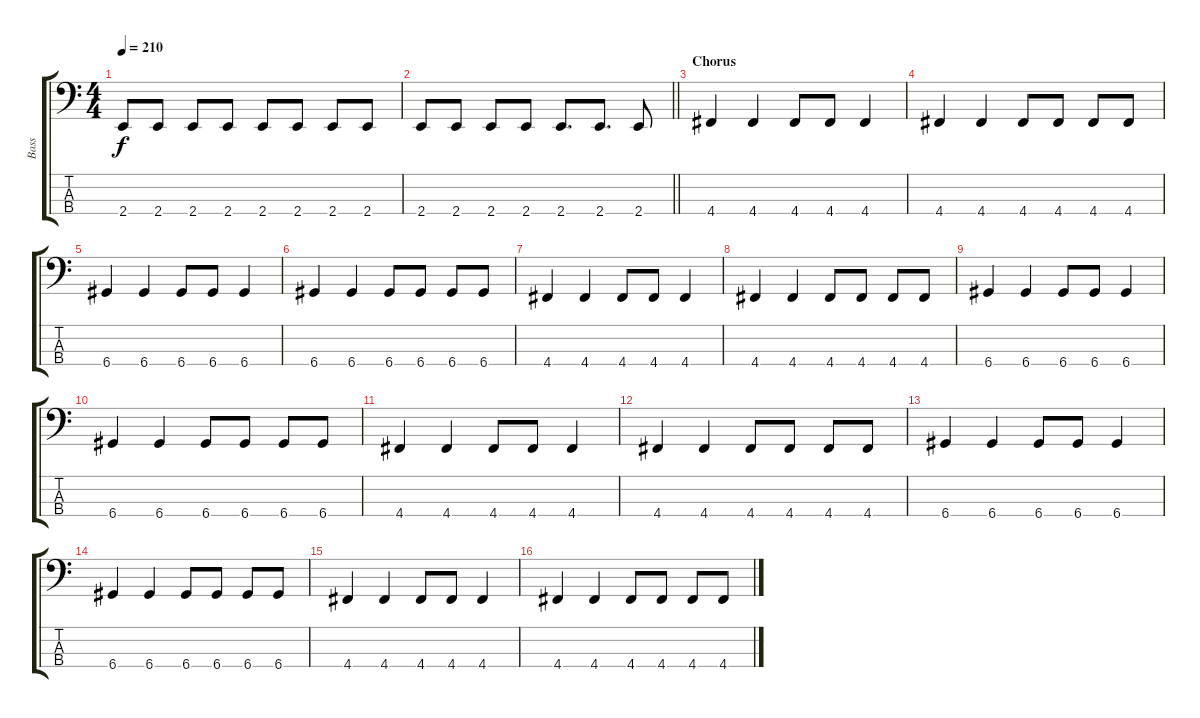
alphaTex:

\track ("Bass" "Bass") {instrument electricbasspick}
\staff {score tabs}
\tuning (G2 D2 A1 D1) {hide}
\ts (4 4)
\tempo 210
\clef f4
\ks c
2.4.8{dy f} 2.4.8 2.4.8 2.4.8 2.4.8 2.4.8 2.4.8 2.4.8 |
\barLineRight lightlight
2.4.8 2.4.8 2.4.8 2.4.8 2.4.8{d} 2.4.8{d} 2.4.8 |
\section ("" "Chorus")
4.4.4 4.4.4 4.4.8 4.4.8 4.4.4 |
4.4.4 4.4.4 4.4.8 4.4.8 4.4.8 4.4.8 |
6.4.4 6.4.4 6.4.8 6.4.8 6.4.4 |
6.4.4 6.4.4 6.4.8 6.4.8 6.4.8 6.4.8 |
4.4.4 4.4.4 4.4.8 4.4.8 4.4.4 |
4.4.4 4.4.4 4.4.8 4.4.8 4.4.8 4.4.8 |
6.4.4 6.4.4 6.4.8 6.4.8 6.4.4 |
6.4.4 6.4.4 6.4.8 6.4.8 6.4.8 6.4.8 |
4.4.4 4.4.4 4.4.8 4.4.8 4.4.4 |
4.4.4 4.4.4 4.4.8 4.4.8 4.4.8 4.4.8 |
6.4.4 6.4.4 6.4.8 6.4.8 6.4.4 |
6.4.4 6.4.4 6.4.8 6.4.8 6.4.8 6.4.8 |
4.4.4 4.4.4 4.4.8 4.4.8 4.4.4 |
4.4.4 4.4.4 4.4.8 4.4.8 4.4.8 4.4.8
